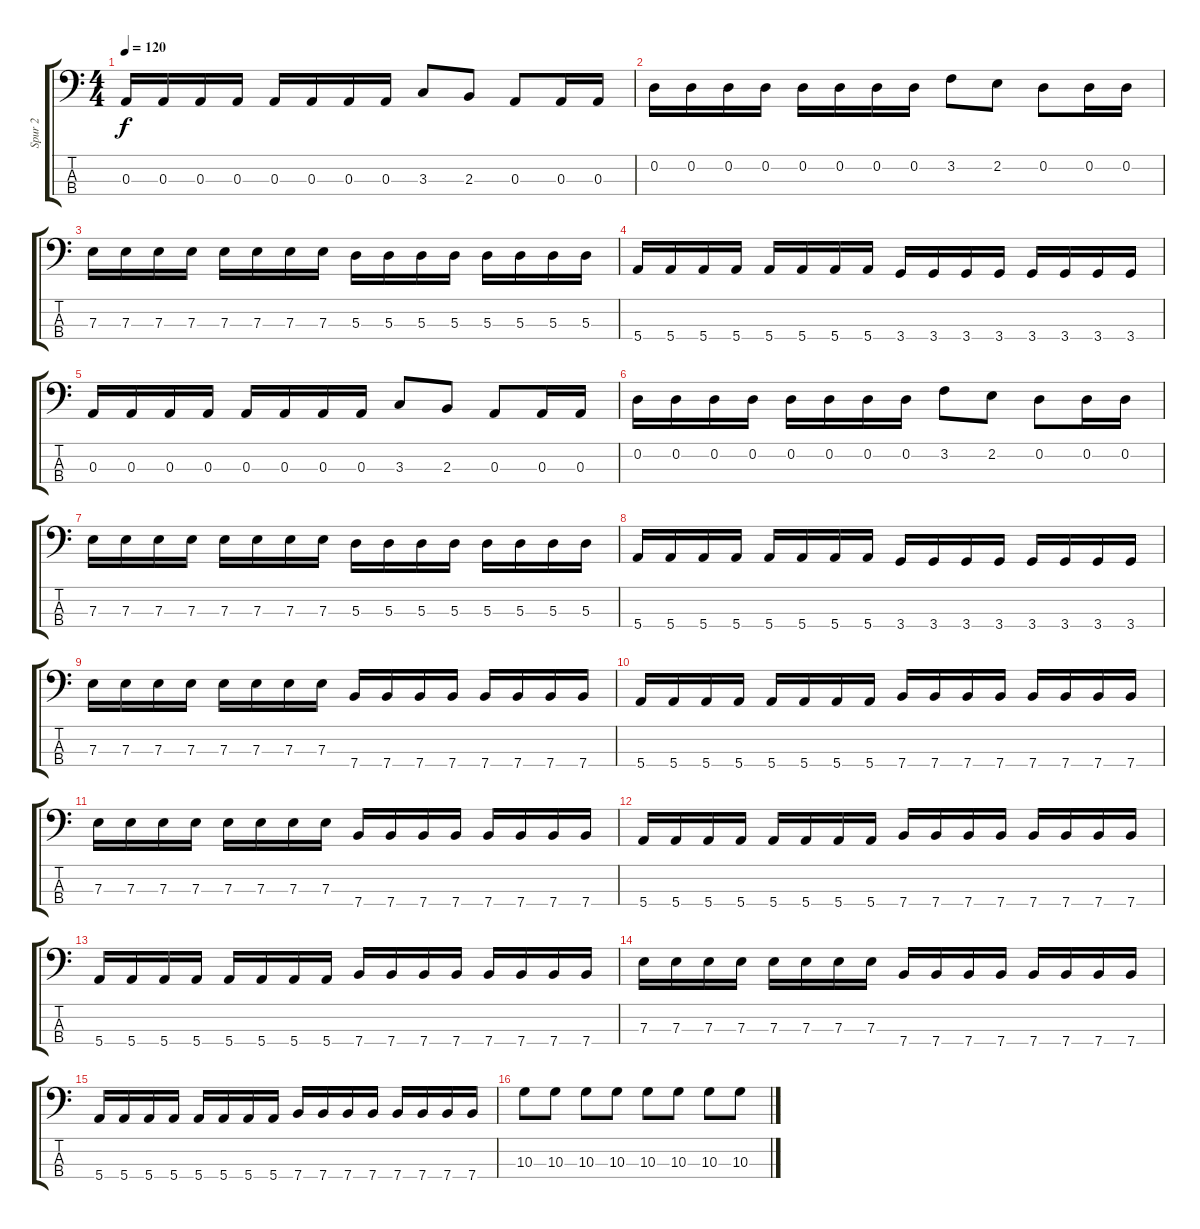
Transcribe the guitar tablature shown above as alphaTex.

\track ("Spur 2" "Spur 2") {instrument electricbasspick}
\staff {score tabs}
\tuning (G2 D2 A1 E1) {hide}
\ts (4 4)
\tempo 120
\clef f4
\ks c
0.3.16{dy f} 0.3.16 0.3.16 0.3.16 0.3.16 0.3.16 0.3.16 0.3.16 3.3.8 2.3.8 0.3.8 0.3.16 0.3.16 |
0.2.16 0.2.16 0.2.16 0.2.16 0.2.16 0.2.16 0.2.16 0.2.16 3.2.8 2.2.8 0.2.8 0.2.16 0.2.16 |
7.3.16 7.3.16 7.3.16 7.3.16 7.3.16 7.3.16 7.3.16 7.3.16 5.3.16 5.3.16 5.3.16 5.3.16 5.3.16 5.3.16 5.3.16 5.3.16 |
5.4.16 5.4.16 5.4.16 5.4.16 5.4.16 5.4.16 5.4.16 5.4.16 3.4.16 3.4.16 3.4.16 3.4.16 3.4.16 3.4.16 3.4.16 3.4.16 |
0.3.16 0.3.16 0.3.16 0.3.16 0.3.16 0.3.16 0.3.16 0.3.16 3.3.8 2.3.8 0.3.8 0.3.16 0.3.16 |
0.2.16 0.2.16 0.2.16 0.2.16 0.2.16 0.2.16 0.2.16 0.2.16 3.2.8 2.2.8 0.2.8 0.2.16 0.2.16 |
7.3.16 7.3.16 7.3.16 7.3.16 7.3.16 7.3.16 7.3.16 7.3.16 5.3.16 5.3.16 5.3.16 5.3.16 5.3.16 5.3.16 5.3.16 5.3.16 |
5.4.16 5.4.16 5.4.16 5.4.16 5.4.16 5.4.16 5.4.16 5.4.16 3.4.16 3.4.16 3.4.16 3.4.16 3.4.16 3.4.16 3.4.16 3.4.16 |
7.3.16 7.3.16 7.3.16 7.3.16 7.3.16 7.3.16 7.3.16 7.3.16 7.4.16 7.4.16 7.4.16 7.4.16 7.4.16 7.4.16 7.4.16 7.4.16 |
5.4.16 5.4.16 5.4.16 5.4.16 5.4.16 5.4.16 5.4.16 5.4.16 7.4.16 7.4.16 7.4.16 7.4.16 7.4.16 7.4.16 7.4.16 7.4.16 |
7.3.16 7.3.16 7.3.16 7.3.16 7.3.16 7.3.16 7.3.16 7.3.16 7.4.16 7.4.16 7.4.16 7.4.16 7.4.16 7.4.16 7.4.16 7.4.16 |
5.4.16 5.4.16 5.4.16 5.4.16 5.4.16 5.4.16 5.4.16 5.4.16 7.4.16 7.4.16 7.4.16 7.4.16 7.4.16 7.4.16 7.4.16 7.4.16 |
5.4.16 5.4.16 5.4.16 5.4.16 5.4.16 5.4.16 5.4.16 5.4.16 7.4.16 7.4.16 7.4.16 7.4.16 7.4.16 7.4.16 7.4.16 7.4.16 |
7.3.16 7.3.16 7.3.16 7.3.16 7.3.16 7.3.16 7.3.16 7.3.16 7.4.16 7.4.16 7.4.16 7.4.16 7.4.16 7.4.16 7.4.16 7.4.16 |
5.4.16 5.4.16 5.4.16 5.4.16 5.4.16 5.4.16 5.4.16 5.4.16 7.4.16 7.4.16 7.4.16 7.4.16 7.4.16 7.4.16 7.4.16 7.4.16 |
10.3.8 10.3.8 10.3.8 10.3.8 10.3.8 10.3.8 10.3.8 10.3.8
